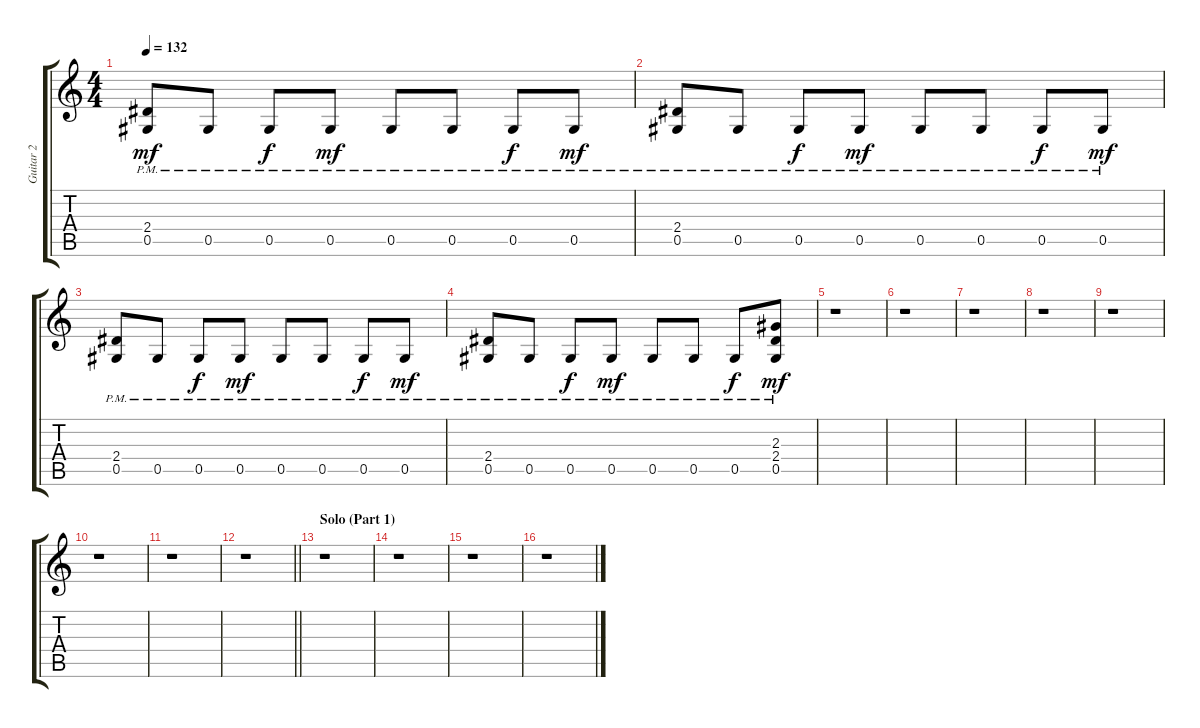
\track ("Guitar 2" "Guitar 2") {instrument overdrivenguitar}
\staff {score tabs}
\tuning (Eb4 Bb3 Gb3 Db3 Ab2 Eb2) {hide}
\ts (4 4)
\tempo 132
\clef g2
\ks c
(2.4 0.5{pm}).8{dy mf} 0.5{pm}.8 0.5{pm}.8{dy f} 0.5{pm}.8{dy mf} 0.5{pm}.8 0.5{pm}.8 0.5{pm}.8{dy f} 0.5{pm}.8{dy mf} |
(2.4 0.5{pm}).8 0.5{pm}.8 0.5{pm}.8{dy f} 0.5{pm}.8{dy mf} 0.5{pm}.8 0.5{pm}.8 0.5{pm}.8{dy f} 0.5{pm}.8{dy mf} |
(2.4 0.5{pm}).8 0.5{pm}.8 0.5{pm}.8{dy f} 0.5{pm}.8{dy mf} 0.5{pm}.8 0.5{pm}.8 0.5{pm}.8{dy f} 0.5{pm}.8{dy mf} |
(2.4 0.5{pm}).8 0.5{pm}.8 0.5{pm}.8{dy f} 0.5{pm}.8{dy mf} 0.5{pm}.8 0.5{pm}.8 0.5{pm}.8{dy f} (2.3 2.4 0.5{pm}).8{dy mf} |
r.1 |
r.1 |
r.1 |
r.1 |
r.1 |
r.1 |
r.1 |
\barLineRight lightlight
r.1 |
\section ("" "Solo (Part 1)")
r.1 |
r.1 |
r.1 |
r.1
